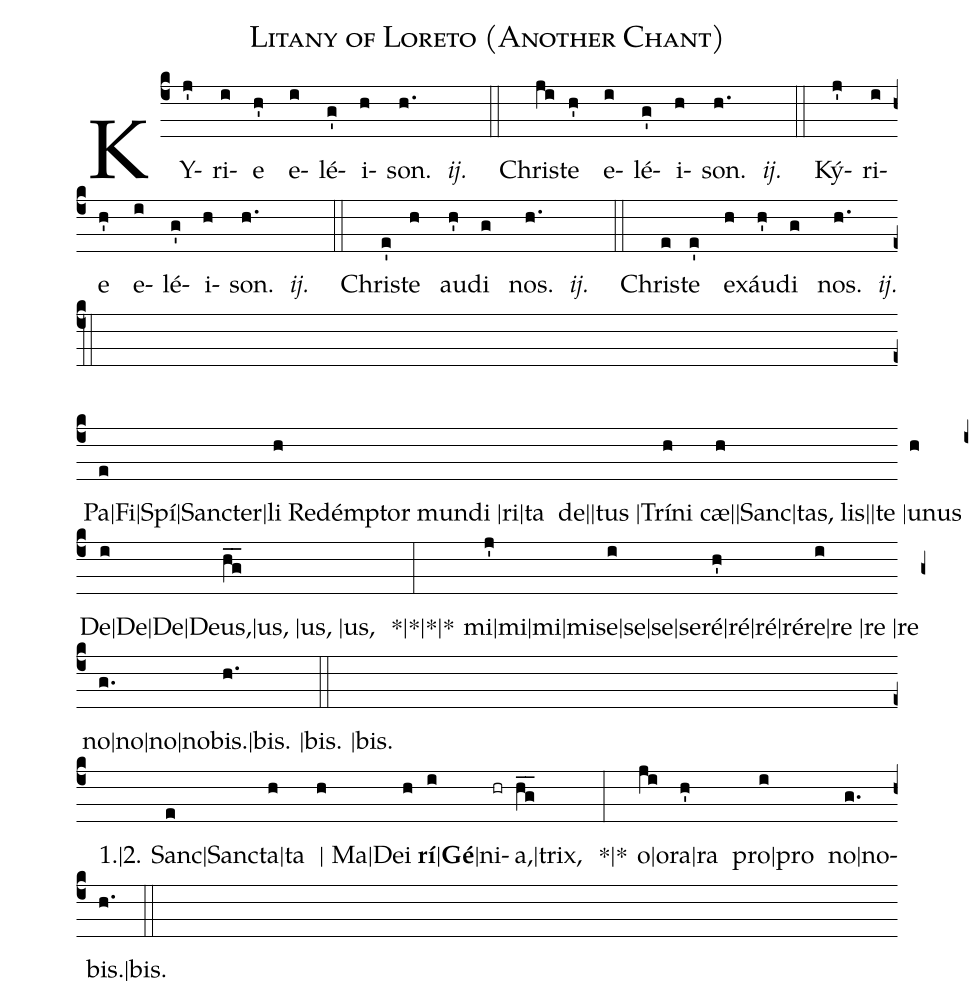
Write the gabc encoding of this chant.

name: Litany of Loreto (Another Chant);
%%
(c4)KY(j')ri(i)e(h') e(i)lé(g')i(h)son.(h.) <i>ij.</i>() (::)
Chris(ji)te(h') e(i)lé(g')i(h)son.(h.) <i>ij.</i>() (::)
Ký(j')ri(i)e(h') e(i)lé(g')i(h)son.(h.) <i>ij.</i>() (::)
Chris(e')te(h) au(h')di(g) nos.(h.) <i>ij.</i>() (::)
Chris(e)te(e') ex(h)áu(h')di(g) nos.(h.) <i>ij.</i>() (::) (Z)

Pa|Fi|Spí|Sanc(e)ter|l{i} Redémptor mundi |ri|ta (h) de||tus |Tr{í}ni(h) cæ||Sanc|tas, (h)lis||te |{u}nus (h) De|De|De|De(i)us,|us, |us, |us, (hg__) *|*|*|*(:) mi|mi|mi|mi(j')se|se|se|se(i)ré|ré|ré|ré(h')re|re |re |re (i) no|no|no|no(g.)bis.|bis. |bis. |bis. (h.) (::) (Z)

1.|2.() Sanc|Sanc(e)ta|ta (h) |(h) Ma|De{i} (h)<b>rí</b>|<b>Gé</b>(i)|ni(hr)a,|trix, (hg__) *|*(:) o|o(ji)ra|ra (h') pro|pro (i) no|no(g.)bis.|bis. (h.) (::)
